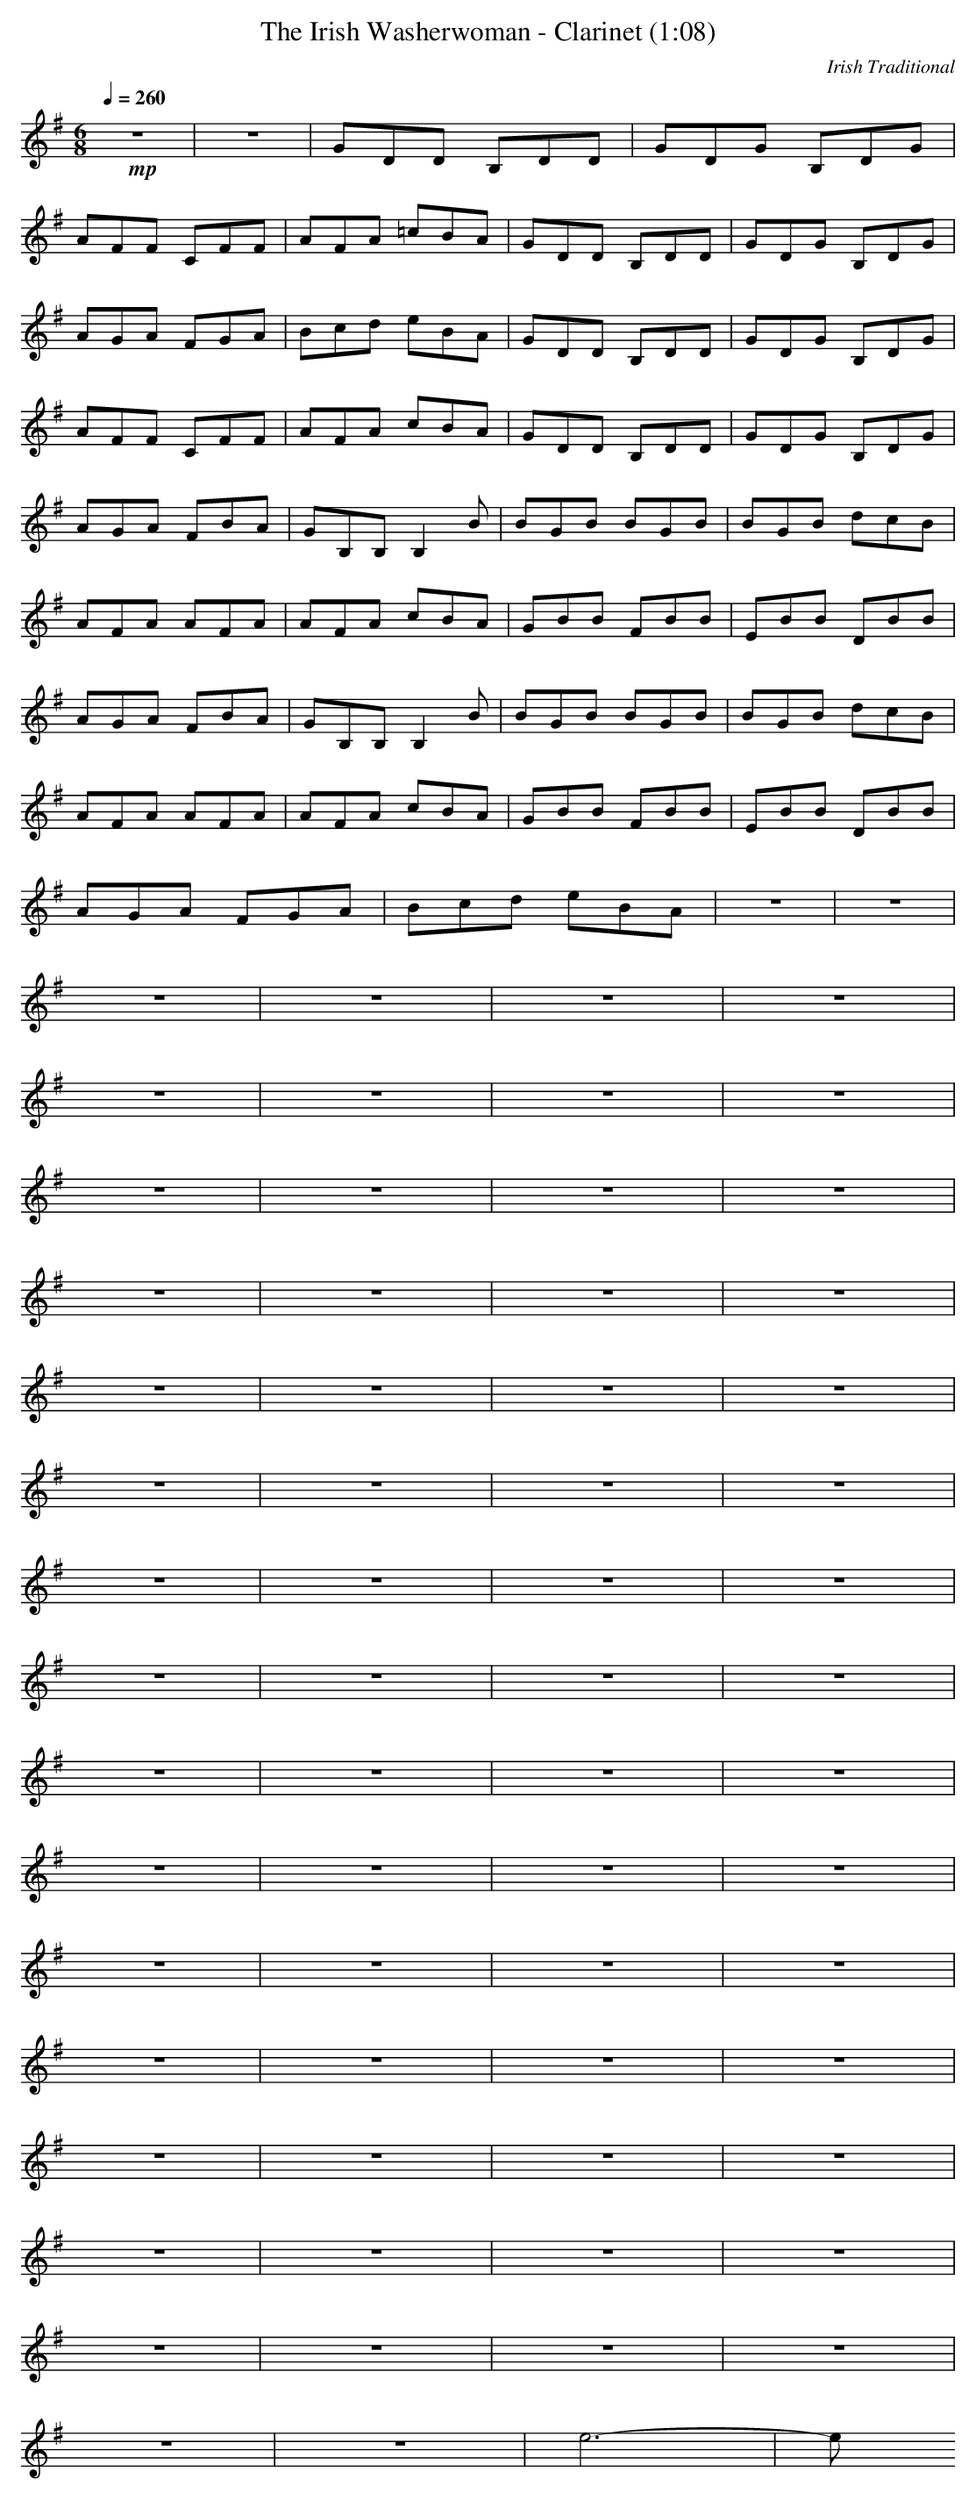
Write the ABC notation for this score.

X:1
T:The Irish Washerwoman - Clarinet (1:08)
C:Irish Traditional
M:6/8
L:1/8
Q:1/4=260
K:G
+mp+
z6|z6|GDD B,DD|GDG B,DG|
AFF CFF|AFA =cBA|GDD B,DD|GDG B,DG|
AGA FGA|Bcd eBA|GDD B,DD|GDG B,DG|
AFF CFF|AFA cBA|GDD B,DD|GDG B,DG|
AGA FBA|GB,B, B,2B|BGB BGB|BGB dcB|
AFA AFA|AFA cBA|GBB FBB|EBB DBB|
AGA FBA|GB,B, B,2B|BGB BGB|BGB dcB|
AFA AFA|AFA cBA|GBB FBB|EBB DBB|
AGA FGA|Bcd eBA|z6|z6|
z6|z6|z6|z6|
z6|z6|z6|z6|
z6|z6|z6|z6|
z6|z6|z6|z6|
z6|z6|z6|z6|
z6|z6|z6|z6|
z6|z6|z6|z6|
z6|z6|z6|z6|
z6|z6|z6|z6|
z6|z6|z6|z6|
z6|z6|z6|z6|
z6|z6|z6|z6|
z6|z6|z6|z6|
z6|z6|z6|z6|
z6|z6|z6|z6|
z6|z6|e6-|e
